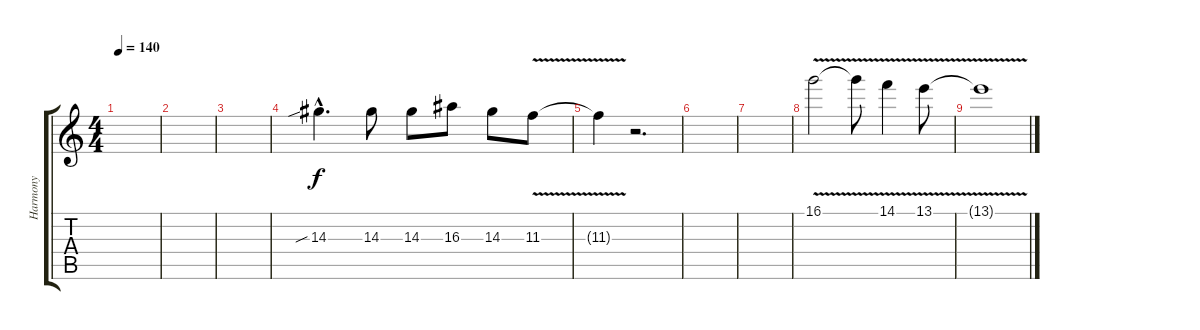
\track ("Harmony" "Harmony") {instrument distortionguitar}
\staff {score tabs}
\tuning (Eb4 Bb3 Gb3 Db3 Ab2 Eb2) {hide}
\ts (4 4)
\tempo 140
\clef g2
\ks c
|
|
|
14.3{sib hac}.4{d} 14.3.8 14.3.8 16.3.8 14.3.8 11.3{v}.8 |
11.3{t}.4 r.2{d} |
|
|
16.1{v}.2 16.1{t}.8 14.1{v}.4 13.1{v}.8 |
13.1{t}.1
